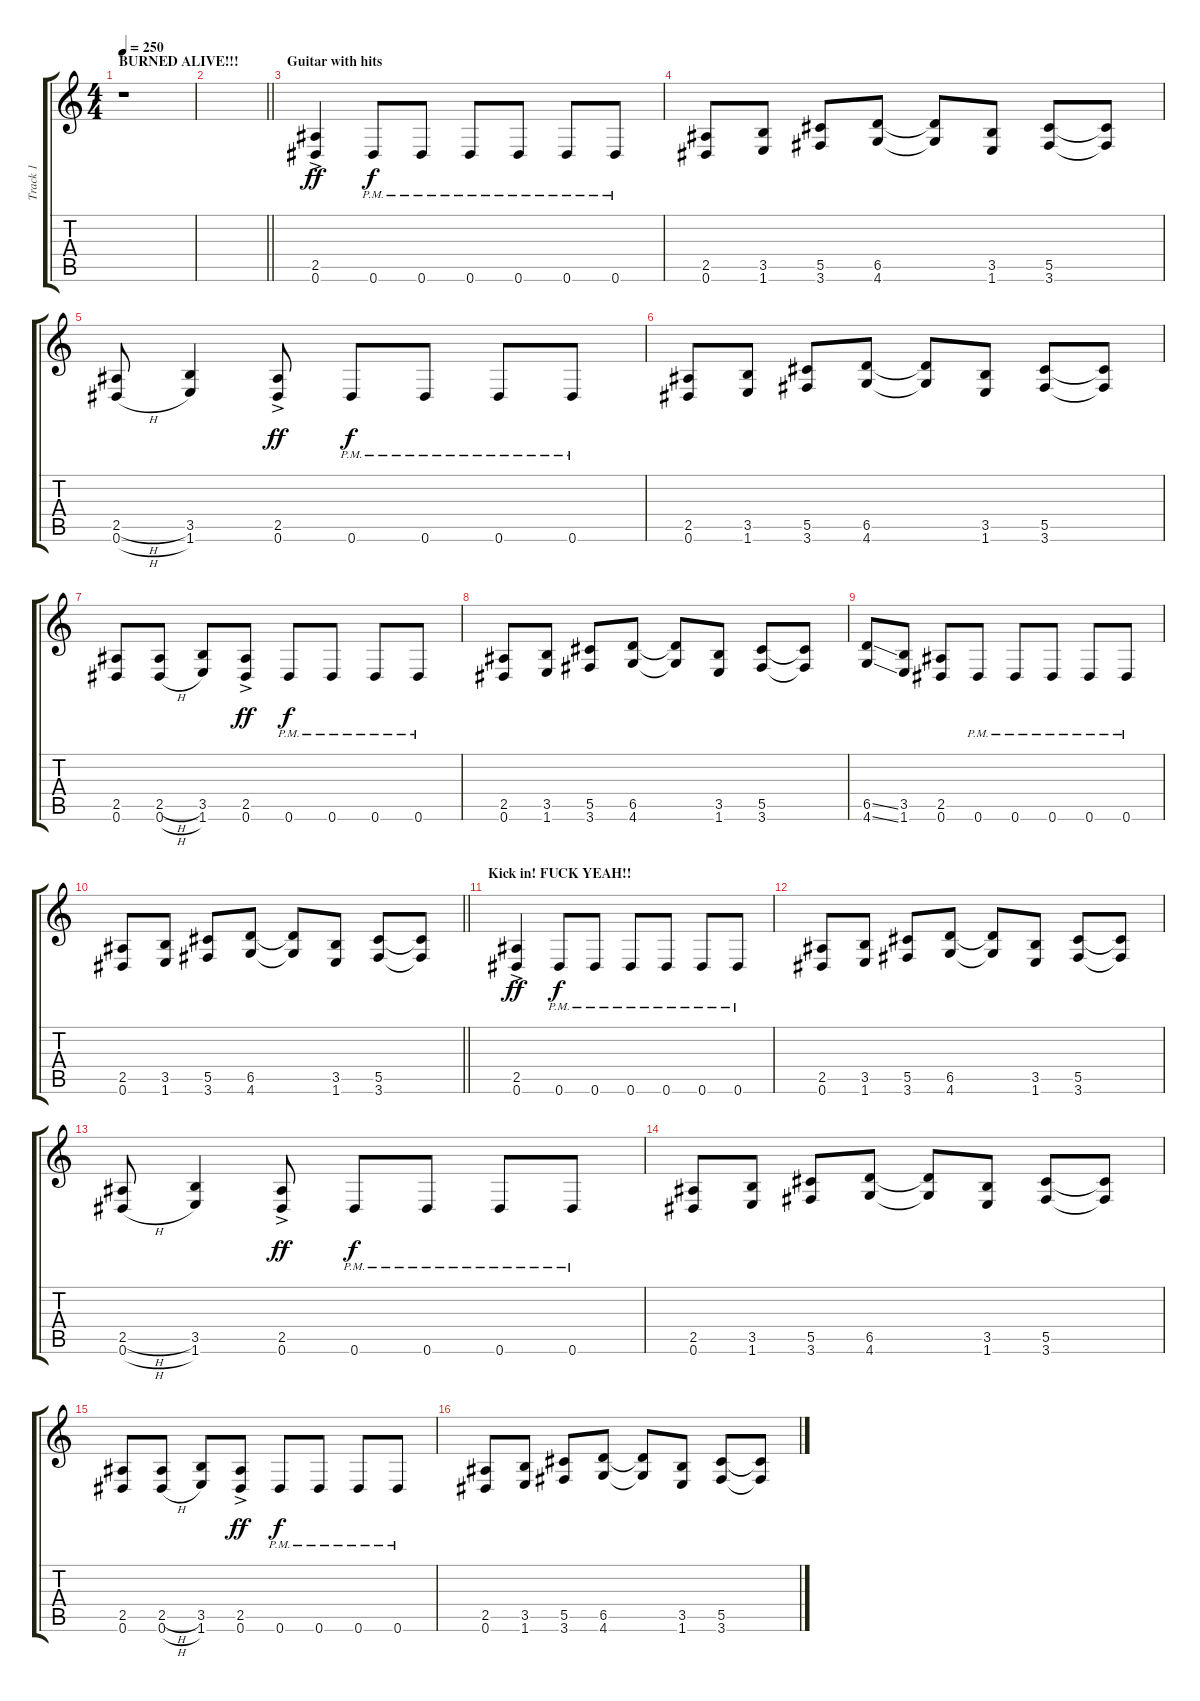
\track ("Track 1" "Track 1") {instrument distortionguitar}
\staff {score tabs}
\tuning (Eb4 Bb3 Gb3 Db3 Ab2 Eb2) {hide}
\ts (4 4)
\section ("" "BURNED ALIVE!!!")
\tempo 250
\clef g2
\ks c
r.1{dy f} |
\barLineRight lightlight
|
\section ("" "Guitar with hits")
(2.5{ac} 0.6{ac}).4{dy ff} 0.6{pm}.8{dy f} 0.6{pm}.8 0.6{pm}.8 0.6{pm}.8 0.6{pm}.8 0.6{pm}.8 |
(2.5 0.6).8 (3.5 1.6).8 (5.5 3.6).8 (6.5 4.6).8 (6.5{t} 4.6{t}).8 (3.5 1.6).8 (5.5 3.6).8 (5.5{t} 3.6{t}).8 |
(2.5{h} 0.6{h}).8 (3.5 1.6).4 (2.5{ac} 0.6{ac}).8{dy ff} 0.6{pm}.8{dy f} 0.6{pm}.8 0.6{pm}.8 0.6{pm}.8 |
(2.5 0.6).8 (3.5 1.6).8 (5.5 3.6).8 (6.5 4.6).8 (6.5{t} 4.6{t}).8 (3.5 1.6).8 (5.5 3.6).8 (5.5{t} 3.6{t}).8 |
(2.5 0.6).8 (2.5{h} 0.6{h}).8 (3.5 1.6).8 (2.5{ac} 0.6{ac}).8{dy ff} 0.6{pm}.8{dy f} 0.6{pm}.8 0.6{pm}.8 0.6{pm}.8 |
(2.5 0.6).8 (3.5 1.6).8 (5.5 3.6).8 (6.5 4.6).8 (6.5{t} 4.6{t}).8 (3.5 1.6).8 (5.5 3.6).8 (5.5{t} 3.6{t}).8 |
(6.5{ss} 4.6{ss}).8 (3.5 1.6).8 (2.5 0.6).8 0.6{pm}.8 0.6{pm}.8 0.6{pm}.8 0.6{pm}.8 0.6{pm}.8 |
\barLineRight lightlight
(2.5 0.6).8 (3.5 1.6).8 (5.5 3.6).8 (6.5 4.6).8 (6.5{t} 4.6{t}).8 (3.5 1.6).8 (5.5 3.6).8 (5.5{t} 3.6{t}).8 |
\section ("" "Kick in! FUCK YEAH!!")
(2.5{ac} 0.6{ac}).4{dy ff} 0.6{pm}.8{dy f} 0.6{pm}.8 0.6{pm}.8 0.6{pm}.8 0.6{pm}.8 0.6{pm}.8 |
(2.5 0.6).8 (3.5 1.6).8 (5.5 3.6).8 (6.5 4.6).8 (6.5{t} 4.6{t}).8 (3.5 1.6).8 (5.5 3.6).8 (5.5{t} 3.6{t}).8 |
(2.5{h} 0.6{h}).8 (3.5 1.6).4 (2.5{ac} 0.6{ac}).8{dy ff} 0.6{pm}.8{dy f} 0.6{pm}.8 0.6{pm}.8 0.6{pm}.8 |
(2.5 0.6).8 (3.5 1.6).8 (5.5 3.6).8 (6.5 4.6).8 (6.5{t} 4.6{t}).8 (3.5 1.6).8 (5.5 3.6).8 (5.5{t} 3.6{t}).8 |
(2.5 0.6).8 (2.5{h} 0.6{h}).8 (3.5 1.6).8 (2.5{ac} 0.6{ac}).8{dy ff} 0.6{pm}.8{dy f} 0.6{pm}.8 0.6{pm}.8 0.6{pm}.8 |
(2.5 0.6).8 (3.5 1.6).8 (5.5 3.6).8 (6.5 4.6).8 (6.5{t} 4.6{t}).8 (3.5 1.6).8 (5.5 3.6).8 (5.5{t} 3.6{t}).8
